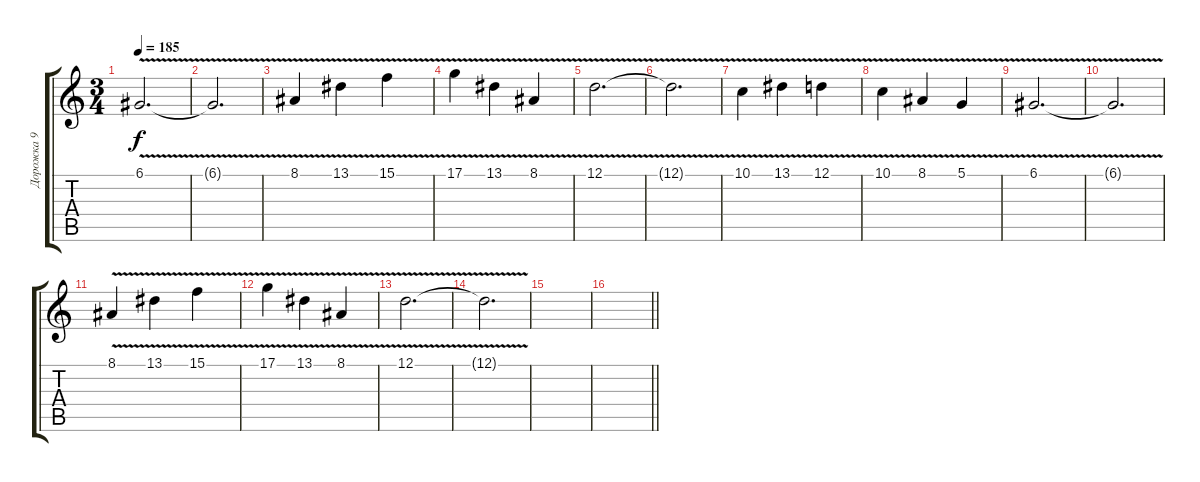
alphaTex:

\track ("Дорожка 9" "Дорожка 9") {instrument flute}
\staff {score tabs}
\tuning (D4 A3 F3 C3 G2 C2) {hide}
\ts (3 4)
\tempo 185
\clef g2
\ks c
6.1{v}.2{d dy f} |
6.1{t}.2{d} |
8.1{v}.4 13.1{v}.4 15.1{v}.4 |
17.1{v}.4 13.1{v}.4 8.1{v}.4 |
12.1{v}.2{d} |
12.1{t}.2{d} |
10.1{v}.4 13.1{v}.4 12.1{v}.4 |
10.1{v}.4 8.1{v}.4 5.1{v}.4 |
6.1{v}.2{d} |
6.1{t}.2{d} |
8.1{v}.4 13.1{v}.4 15.1{v}.4 |
17.1{v}.4 13.1{v}.4 8.1{v}.4 |
12.1{v}.2{d} |
12.1{t}.2{d} |
|
\barLineRight lightlight
